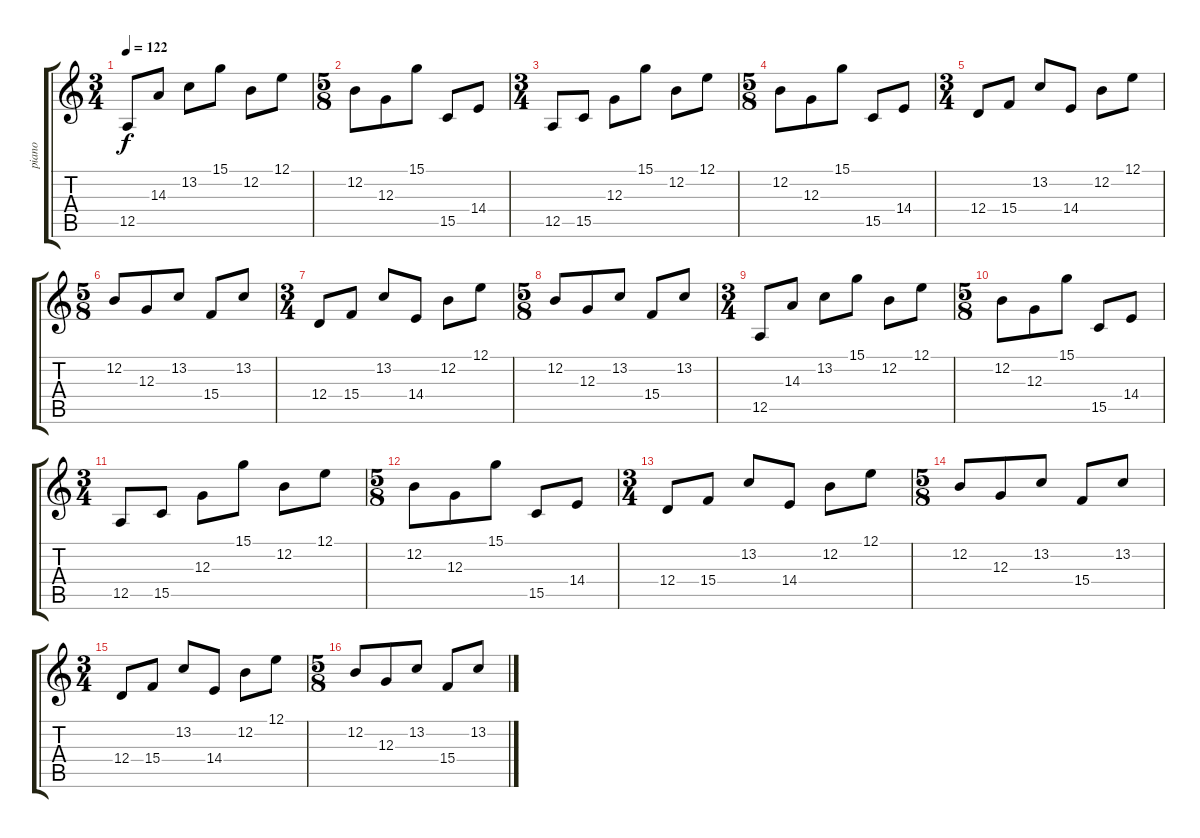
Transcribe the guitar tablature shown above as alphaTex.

\track ("piano" "piano") {instrument acousticgrandpiano}
\staff {score tabs}
\tuning (E4 B3 G3 D3 A2 E2) {hide}
\ts (3 4)
\tempo 122
\clef g2
\ks c
12.5.8{dy f instrument acousticgrandpiano} 14.3.8 13.2.8 15.1.8 12.2.8 12.1.8 |
\ts (5 8)
12.2.8 12.3.8 15.1.8 15.5.8 14.4.8 |
\ts (3 4)
12.5.8 15.5.8 12.3.8 15.1.8 12.2.8 12.1.8 |
\ts (5 8)
12.2.8 12.3.8 15.1.8 15.5.8 14.4.8 |
\ts (3 4)
12.4.8 15.4.8 13.2.8 14.4.8 12.2.8 12.1.8 |
\ts (5 8)
12.2.8 12.3.8 13.2.8 15.4.8 13.2.8 |
\ts (3 4)
12.4.8 15.4.8 13.2.8 14.4.8 12.2.8 12.1.8 |
\ts (5 8)
12.2.8 12.3.8 13.2.8 15.4.8 13.2.8 |
\ts (3 4)
12.5.8 14.3.8 13.2.8 15.1.8 12.2.8 12.1.8 |
\ts (5 8)
12.2.8 12.3.8 15.1.8 15.5.8 14.4.8 |
\ts (3 4)
12.5.8 15.5.8 12.3.8 15.1.8 12.2.8 12.1.8 |
\ts (5 8)
12.2.8 12.3.8 15.1.8 15.5.8 14.4.8 |
\ts (3 4)
12.4.8 15.4.8 13.2.8 14.4.8 12.2.8 12.1.8 |
\ts (5 8)
12.2.8 12.3.8 13.2.8 15.4.8 13.2.8 |
\ts (3 4)
12.4.8 15.4.8 13.2.8 14.4.8 12.2.8 12.1.8 |
\ts (5 8)
12.2.8 12.3.8 13.2.8 15.4.8 13.2.8
